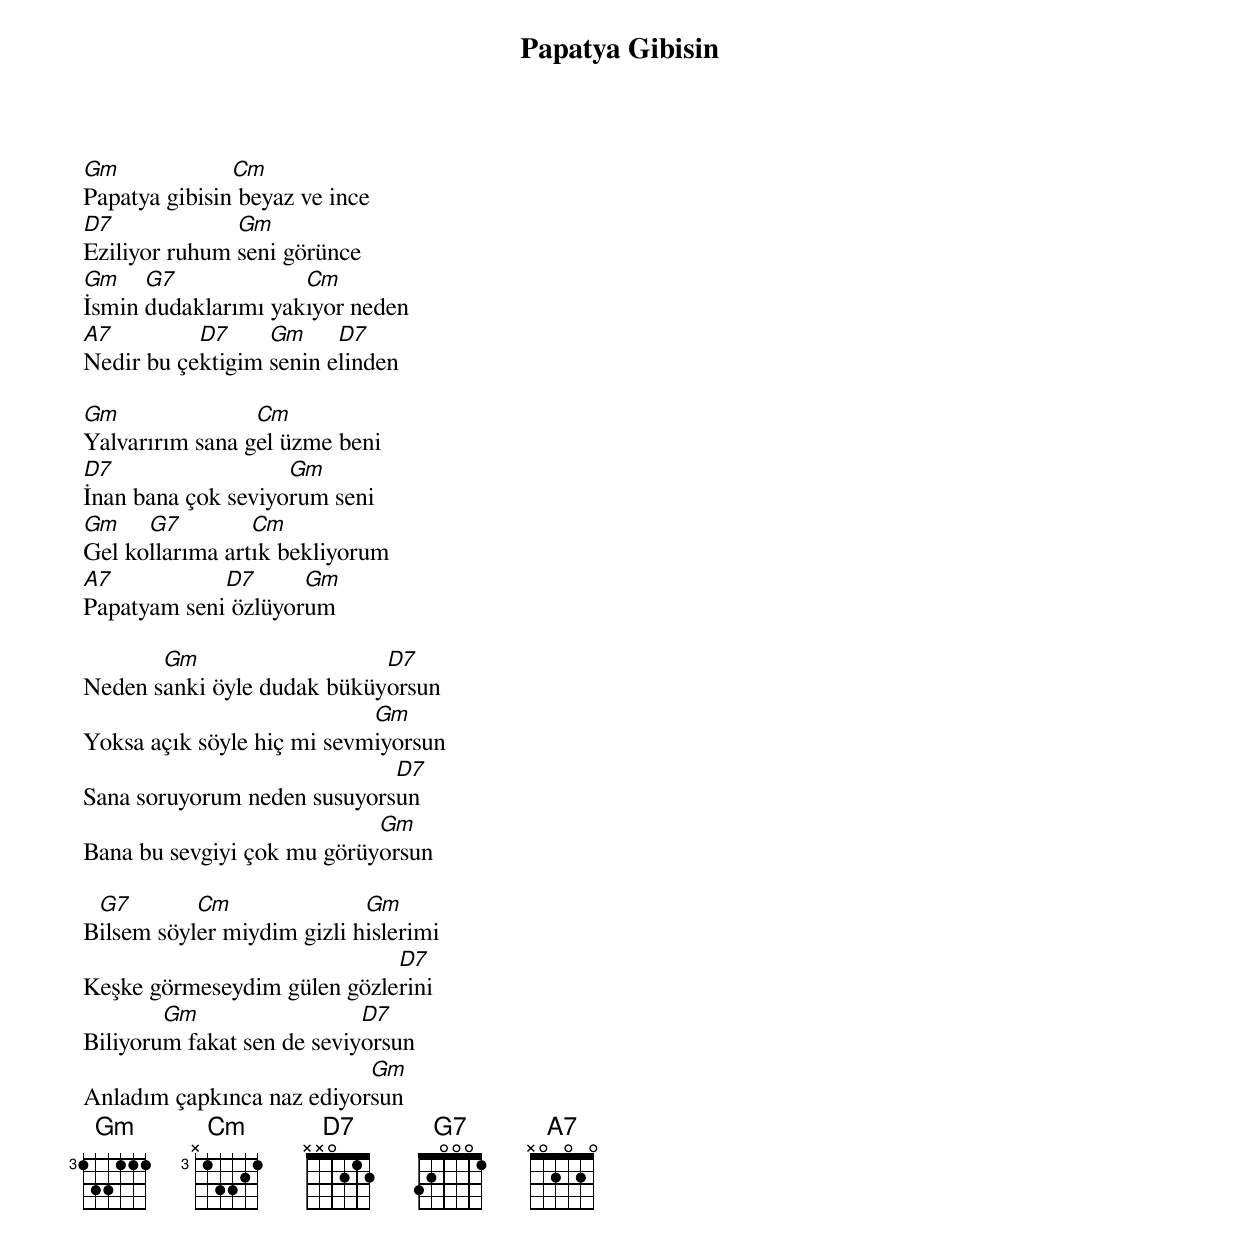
{title: Papatya Gibisin}
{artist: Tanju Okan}

Gm             Cm
Papatya gibisin beyaz ve ince
D7             Gm
Eziliyor ruhum seni görünce
Gm    G7             Cm
İsmin dudaklarımı yakıyor neden
A7         D7     Gm     D7
Nedir bu çektigim senin elinden

Gm               Cm
Yalvarırım sana gel üzme beni
D7                  Gm
İnan bana çok seviyorum seni
Gm    G7         Cm
Gel kollarıma artık bekliyorum
A7           D7      Gm
Papatyam seni özlüyorum

       Gm                   D7
Neden sanki öyle dudak büküyorsun
                            Gm
Yoksa açık söyle hiç mi sevmiyorsun
                             D7
Sana soruyorum neden susuyorsun
                            Gm
Bana bu sevgiyi çok mu görüyorsun

 G7        Cm               Gm
Bilsem söyler miydim gizli hislerimi
                             D7
Keşke görmeseydim gülen gözlerini
        Gm                  D7
Biliyorum fakat sen de seviyorsun
                           Gm
Anladım çapkınca naz ediyorsun
